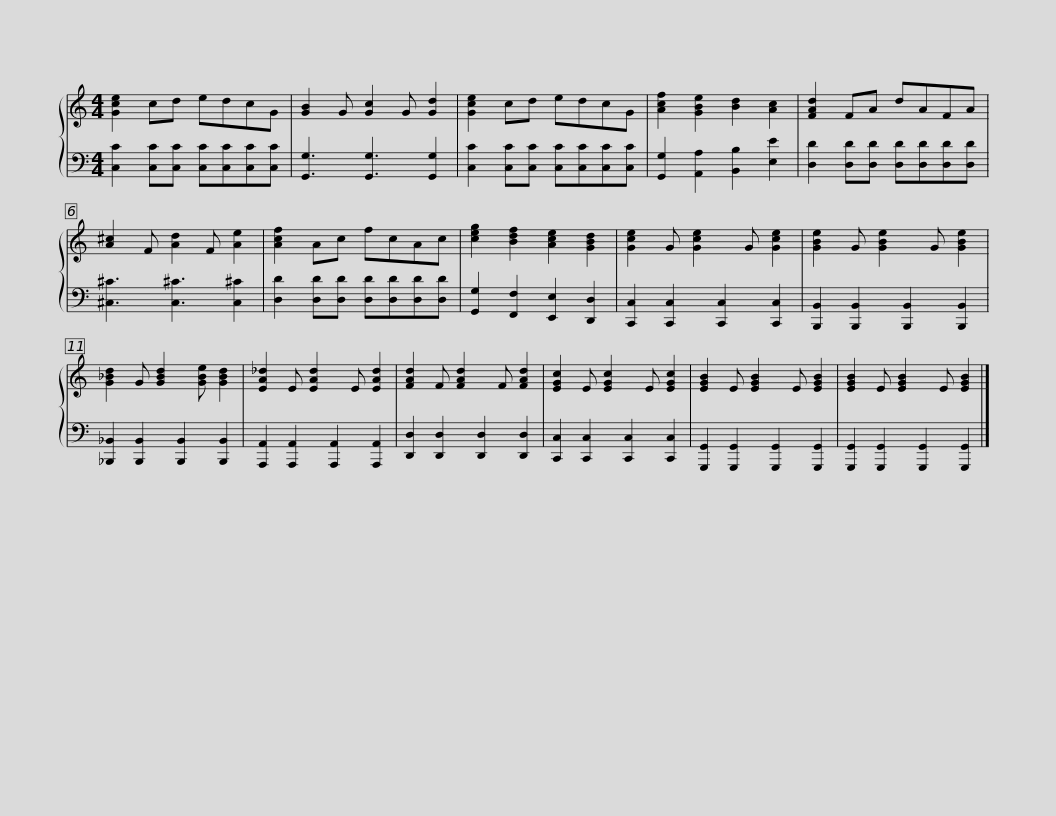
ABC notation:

X:1
%%score { 1 | 2 }
L:1/8
M:4/4
I:linebreak $
K:C
V:1 treble
V:2 bass
V:1
 [Gce]2 cd edcG | [GB]2 G [Gc]2 G [Gd]2 | [Gce]2 cd edcG | [Acf]2 [GBe]2 [Bd]2 [Ac]2 | [FAd]2 FA dAFA | %5
 [A^c]2 F [Ad]2 F [Ae]2 |$ [Acf]2 Ac fcAc | [ceg]2 [Bdf]2 [Ace]2 [GBd]2 | [Gce]2 G [Gce]2 G [Gce]2 | [GBe]2 G [GBe]2 G [GBe]2 | %10
 [G_Bd]2 G [GBd]2 [GBe] [GBd]2 | [EA_d]2 E [EAd]2 E [EAd]2 |$ [FAd]2 F [FAd]2 F [FAd]2 | [EGc]2 E [EGc]2 E [EGc]2 | [EGB]2 E [EGB]2 E [EGB]2 | %15
 [EGB]2 E [EGB]2 E [EGB]2 |] %16
V:2
 [C,C]2 [C,C][C,C] [C,C][C,C][C,C][C,C] | [G,,G,]3 [G,,G,]3 [G,,G,]2 | [C,C]2 [C,C][C,C] [C,C][C,C][C,C][C,C] | [G,,G,]2 [A,,A,]2 [B,,B,]2 [E,E]2 | [D,D]2 [D,D][D,D] [D,D][D,D][D,D][D,D] | %5
 [^C,^C]3 [C,^C]3 [C,^C]2 |$ [D,D]2 [D,D][D,D] [D,D][D,D][D,D][D,D] | [G,,G,]2 [F,,F,]2 [E,,E,]2 [D,,D,]2 | [C,,C,]2 [C,,C,]2 [C,,C,]2 [C,,C,]2 | [B,,,B,,]2 [B,,,B,,]2 [B,,,B,,]2 [B,,,B,,]2 | %10
 [_B,,,_B,,]2 [B,,,B,,]2 [B,,,B,,]2 [B,,,B,,]2 | [A,,,A,,]2 [A,,,A,,]2 [A,,,A,,]2 [A,,,A,,]2 |$ [D,,D,]2 [D,,D,]2 [D,,D,]2 [D,,D,]2 | [C,,C,]2 [C,,C,]2 [C,,C,]2 [C,,C,]2 | [G,,,G,,]2 [G,,,G,,]2 [G,,,G,,]2 [G,,,G,,]2 | %15
 [G,,,G,,]2 [G,,,G,,]2 [G,,,G,,]2 [G,,,G,,]2 |] %16
